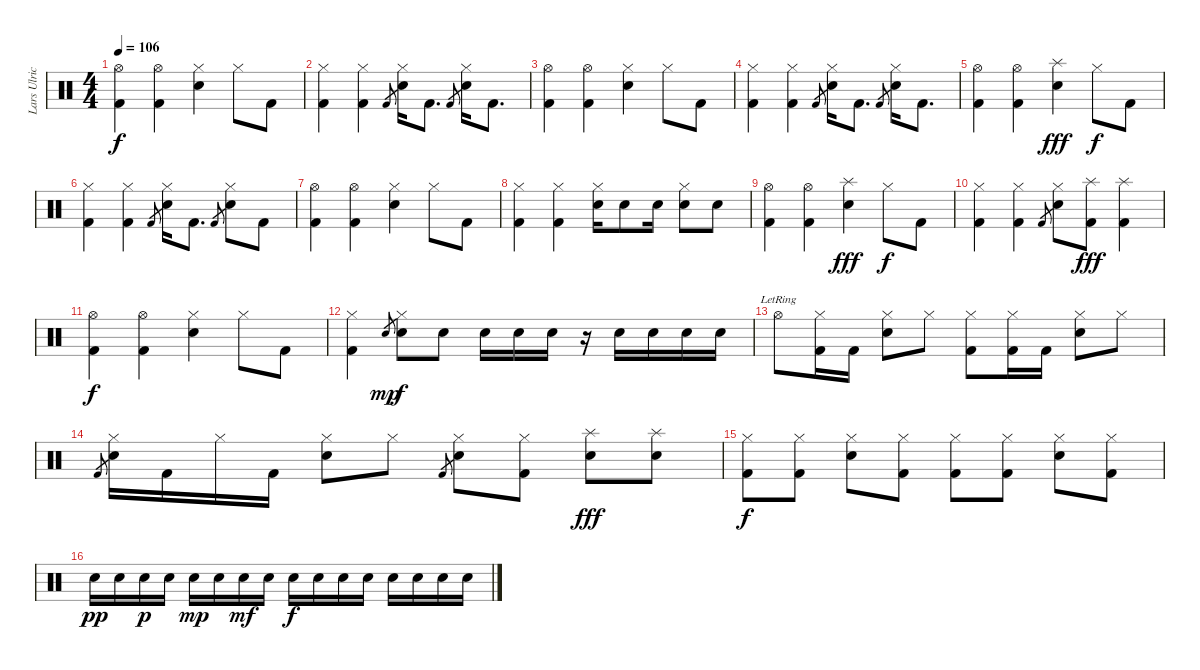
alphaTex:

\track ("Lars Ulrich" "Lars Ulric") {instrument percussion}
\staff {score}
\articulation defaults
\ts (4 4)
\tempo 106
\clef neutral
\ks c
("Hi-Hat (open)" "Kick (hit) 2").4{dy f} ("Hi-Hat (open)" "Kick (hit) 2").4 ("Hi-Hat (closed)" "Electric Snare (hit)").4 "Hi-Hat (closed)".8 "Kick (hit) 2".8 |
("Hi-Hat (closed)" "Kick (hit) 2").4 ("Hi-Hat (closed)" "Kick (hit) 2").4 "Kick (hit) 2".8{gr} ("Hi-Hat (closed)" "Electric Snare (hit)").16 "Kick (hit) 2".8{d} "Kick (hit) 2".8{gr} ("Hi-Hat (closed)" "Electric Snare (hit)").16 "Kick (hit) 2".8{d} |
("Hi-Hat (open)" "Kick (hit) 2").4 ("Hi-Hat (open)" "Kick (hit) 2").4 ("Hi-Hat (closed)" "Electric Snare (hit)").4 "Hi-Hat (closed)".8 "Kick (hit) 2".8 |
("Hi-Hat (closed)" "Kick (hit) 2").4 ("Hi-Hat (closed)" "Kick (hit) 2").4 "Kick (hit) 2".8{gr} ("Hi-Hat (closed)" "Electric Snare (hit)").16 "Kick (hit) 2".8{d} "Kick (hit) 2".8{gr} ("Hi-Hat (closed)" "Electric Snare (hit)").16 "Kick (hit) 2".8{d} |
("Hi-Hat (open)" "Kick (hit) 2").4 ("Hi-Hat (open)" "Kick (hit) 2").4 ("Splash (hit)" "Electric Snare (hit)").4{dy fff} "Hi-Hat (closed)".8{dy f} "Kick (hit) 2".8 |
("Hi-Hat (closed)" "Kick (hit) 2").4 ("Hi-Hat (closed)" "Kick (hit) 2").4 "Kick (hit) 2".8{gr} ("Hi-Hat (closed)" "Electric Snare (hit)").16 "Kick (hit) 2".8{d} "Kick (hit) 2".8{gr} ("Hi-Hat (closed)" "Electric Snare (hit)").8 "Kick (hit) 2".8 |
("Hi-Hat (open)" "Kick (hit) 2").4 ("Hi-Hat (open)" "Kick (hit) 2").4 ("Hi-Hat (closed)" "Electric Snare (hit)").4 "Hi-Hat (closed)".8 "Kick (hit) 2".8 |
("Hi-Hat (closed)" "Kick (hit) 2").4 ("Hi-Hat (closed)" "Kick (hit) 2").4 ("Hi-Hat (closed)" "Electric Snare (hit)").16 "Electric Snare (hit)".8 "Electric Snare (hit)".16 ("Hi-Hat (closed)" "Electric Snare (hit)").8 "Electric Snare (hit)".8 |
("Hi-Hat (open)" "Kick (hit) 2").4 ("Hi-Hat (open)" "Kick (hit) 2").4 ("Splash (hit)" "Electric Snare (hit)").4{dy fff} "Hi-Hat (closed)".8{dy f} "Kick (hit) 2".8 |
("Hi-Hat (closed)" "Kick (hit) 2").4 ("Hi-Hat (closed)" "Kick (hit) 2").4 "Kick (hit) 2".8{gr} ("Hi-Hat (closed)" "Electric Snare (hit)").8 ("Splash (hit)" "Kick (hit) 2").8{dy fff} ("Splash (hit)" "Kick (hit) 2").4 |
("Hi-Hat (open)" "Kick (hit) 2").4{dy f} ("Hi-Hat (open)" "Kick (hit) 2").4 ("Hi-Hat (closed)" "Electric Snare (hit)").4 "Hi-Hat (closed)".8 "Kick (hit) 2".8 |
("Hi-Hat (closed)" "Kick (hit) 2").4 "Electric Snare (hit)".8{gr dy mp} ("Hi-Hat (closed)" "Electric Snare (hit)").8{dy f} "Electric Snare (hit)".8 "Electric Snare (hit)".16 "Electric Snare (hit)".16 "Electric Snare (hit)".16 r.16 "Electric Snare (hit)".16 "Electric Snare (hit)".16 "Electric Snare (hit)".16 "Electric Snare (hit)".16 |
"Hi-Hat (open)"{lr}.8 ("Hi-Hat (closed)" "Kick (hit) 2").16 "Kick (hit) 2".16 ("Hi-Hat (closed)" "Electric Snare (hit)").8 "Hi-Hat (closed)".8 ("Hi-Hat (closed)" "Kick (hit) 2").8 ("Hi-Hat (closed)" "Kick (hit) 2").16 "Kick (hit) 2".16 ("Hi-Hat (closed)" "Electric Snare (hit)").8 "Hi-Hat (closed)".8 |
"Kick (hit) 2".8{gr} ("Hi-Hat (closed)" "Electric Snare (hit)").16 "Kick (hit) 2".16 "Hi-Hat (closed)".16 "Kick (hit) 2".16 ("Hi-Hat (closed)" "Electric Snare (hit)").8 "Hi-Hat (closed)".8 "Kick (hit) 2".8{gr} ("Hi-Hat (closed)" "Electric Snare (hit)").8 ("Hi-Hat (closed)" "Kick (hit) 2").8 ("Splash (hit)" "Electric Snare (hit)").8{dy fff} ("Splash (hit)" "Electric Snare (hit)").8 |
("Hi-Hat (closed)" "Kick (hit) 2").8{dy f} ("Hi-Hat (closed)" "Kick (hit) 2").8 ("Hi-Hat (closed)" "Electric Snare (hit)").8 ("Hi-Hat (closed)" "Kick (hit) 2").8 ("Hi-Hat (closed)" "Kick (hit) 2").8 ("Hi-Hat (closed)" "Kick (hit) 2").8 ("Hi-Hat (closed)" "Electric Snare (hit)").8 ("Hi-Hat (closed)" "Kick (hit) 2").8 |
"Electric Snare (hit)".16{dy pp} "Electric Snare (hit)".16 "Electric Snare (hit)".16{dy p} "Electric Snare (hit)".16 "Electric Snare (hit)".16{dy mp} "Electric Snare (hit)".16 "Electric Snare (hit)".16{dy mf} "Electric Snare (hit)".16 "Electric Snare (hit)".16{dy f} "Electric Snare (hit)".16 "Electric Snare (hit)".16 "Electric Snare (hit)".16 "Electric Snare (hit)".16 "Electric Snare (hit)".16 "Electric Snare (hit)".16 "Electric Snare (hit)".16
